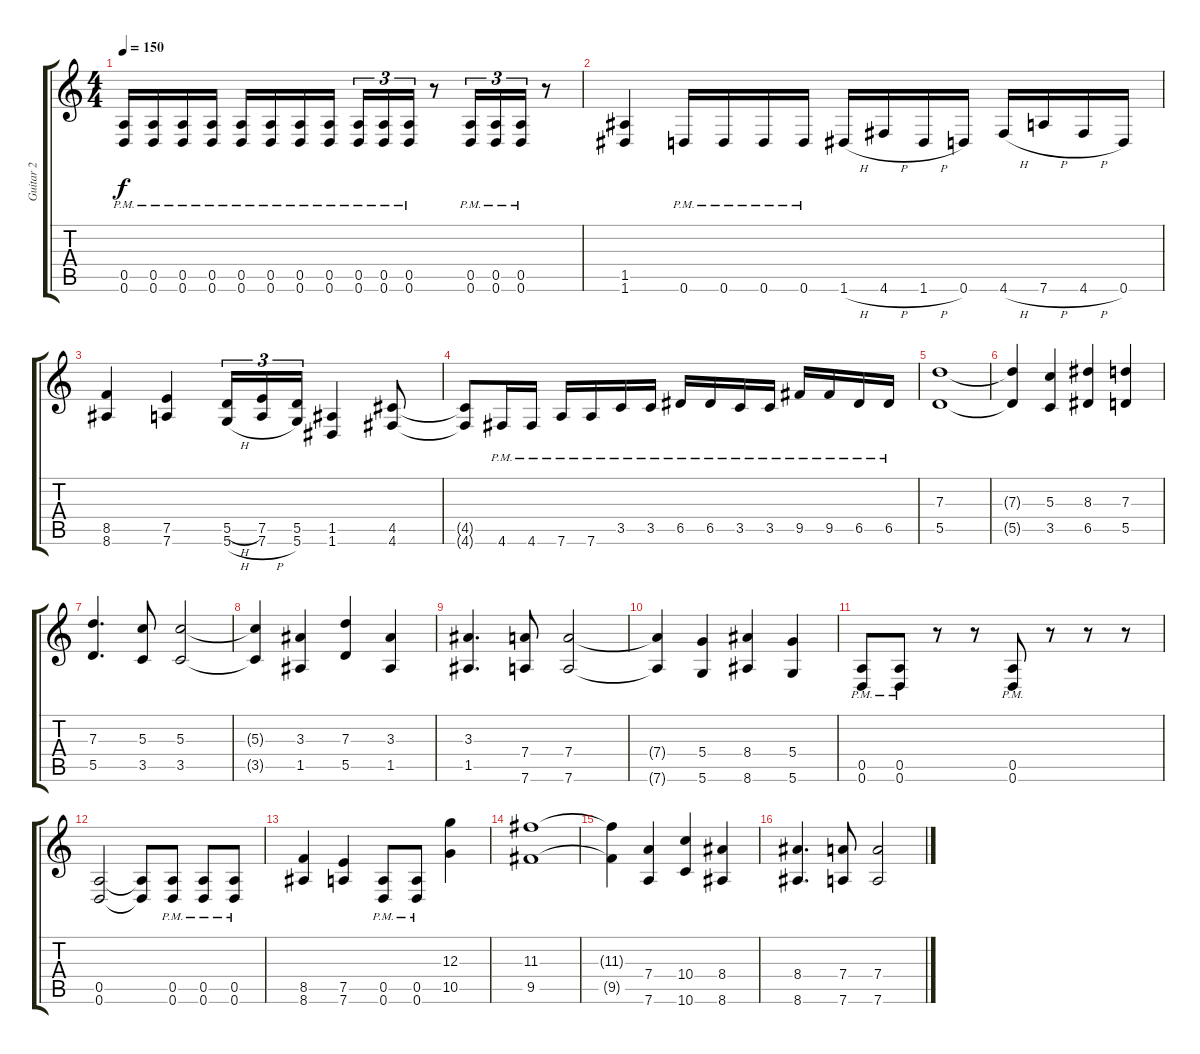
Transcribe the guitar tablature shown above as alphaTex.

\track ("Guitar 2" "Guitar 2") {instrument distortionguitar}
\staff {score tabs}
\tuning (E4 B3 G3 D3 A2 D2) {hide}
\ts (4 4)
\tempo 150
\clef g2
\ks c
(0.5{pm} 0.6{pm}).16{dy f} (0.5{pm} 0.6{pm}).16 (0.5{pm} 0.6{pm}).16 (0.5{pm} 0.6{pm}).16 (0.5{pm} 0.6{pm}).16 (0.5{pm} 0.6{pm}).16 (0.5{pm} 0.6{pm}).16 (0.5{pm} 0.6{pm}).16 (0.5{pm} 0.6{pm}).16{tu (3 2)} (0.5{pm} 0.6{pm}).16{tu (3 2)} (0.5{pm} 0.6{pm}).16{tu (3 2)} r.8 (0.5{pm} 0.6{pm}).16{tu (3 2)} (0.5{pm} 0.6{pm}).16{tu (3 2)} (0.5{pm} 0.6{pm}).16{tu (3 2)} r.8 |
(1.5 1.6).4 0.6{pm}.16 0.6{pm}.16 0.6{pm}.16 0.6{pm}.16 1.6{h}.16 4.6{h}.16 1.6{h}.16 0.6.16 4.6{h}.16 7.6{h}.16 4.6{h}.16 0.6.16 |
(8.5 8.6).4 (7.5 7.6).4 (5.5{h} 5.6{h}).16{tu (3 2)} (7.5 7.6{h}).16{tu (3 2)} (5.5 5.6).16{tu (3 2)} (1.5 1.6).4 (4.5 4.6).8 |
(4.5{t} 4.6{t}).8 4.6{pm}.16 4.6{pm}.16 7.6{pm}.16 7.6{pm}.16 3.5{pm}.16 3.5{pm}.16 6.5{pm}.16 6.5{pm}.16 3.5{pm}.16 3.5{pm}.16 9.5{pm}.16 9.5{pm}.16 6.5{pm}.16 6.5{pm}.16 |
(7.3 5.5).1{balance 8} |
(7.3{t} 5.5{t}).4 (5.3 3.5).4 (8.3 6.5).4 (7.3 5.5).4 |
(7.3 5.5).4{d} (5.3 3.5).8 (5.3 3.5).2 |
(5.3{t} 3.5{t}).4 (3.3 1.5).4 (7.3 5.5).4 (3.3 1.5).4 |
(3.3 1.5).4{d} (7.4 7.6).8 (7.4 7.6).2 |
(7.4{t} 7.6{t}).4 (5.4 5.6).4 (8.4 8.6).4 (5.4 5.6).4 |
(0.5{pm} 0.6{pm}).8{balance 16} (0.5{pm} 0.6{pm}).8 r.8 r.8 (0.5{pm} 0.6{pm}).8 r.8 r.8 r.8 |
(0.5 0.6).2 (0.5{t} 0.6{t}).8 (0.5{pm} 0.6{pm}).8 (0.5{pm} 0.6{pm}).8 (0.5{pm} 0.6{pm}).8 |
(8.5 8.6).4 (7.5 7.6).4 (0.5{pm} 0.6{pm}).8 (0.5{pm} 0.6{pm}).8 (12.3 10.5).4 |
(11.3 9.5).1 |
(11.3{t} 9.5{t}).4 (7.4 7.6).4 (10.4 10.6).4 (8.4 8.6).4 |
(8.4 8.6).4{d} (7.4 7.6).8 (7.4 7.6).2
